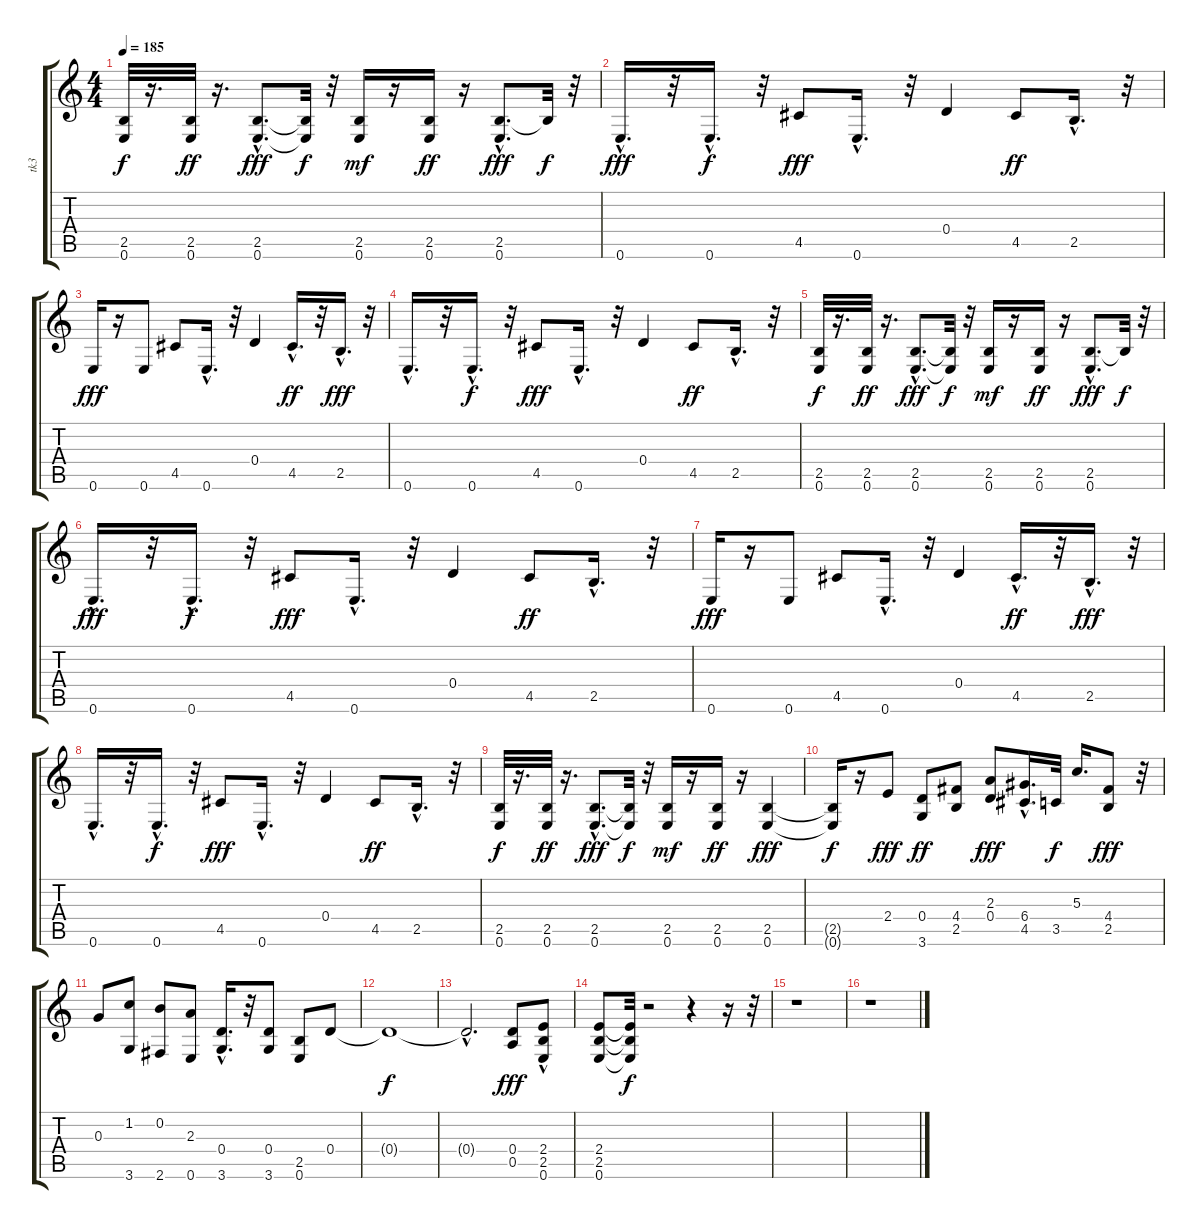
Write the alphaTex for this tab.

\track ("tk3" "tk3") {instrument distortionguitar}
\staff {score tabs}
\tuning (E4 B3 G3 D3 A2 E2) {hide}
\ts (4 4)
\tempo 185
\clef g2
\ks c
(2.5 0.6).32{dy f} r.16{d} (2.5 0.6).32{dy ff} r.16{d} (2.5{hac} 0.6{hac}).8{d dy fff} (2.5{t} 0.6{t}).32{dy f} r.32 (2.5 0.6).16{dy mf} r.16 (2.5 0.6).16{dy ff} r.16 (2.5{hac} 0.6{hac}).8{d dy fff} 2.5{t}.32{dy f} r.32 |
0.6{hac}.16{d dy fff} r.32 0.6{hac}.16{d dy f} r.32 4.5.8{dy fff} 0.6{hac}.16{d} r.32 0.4.4 4.5.8{dy ff} 2.5{hac}.16{d} r.32 |
0.6.16{dy fff} r.16 0.6.8 4.5.8 0.6{hac}.16{d} r.32 0.4.4 4.5{hac}.16{d dy ff} r.32 2.5{hac}.16{d dy fff} r.32 |
0.6{hac}.16{d} r.32 0.6{hac}.16{d dy f} r.32 4.5.8{dy fff} 0.6{hac}.16{d} r.32 0.4.4 4.5.8{dy ff} 2.5{hac}.16{d} r.32 |
(2.5 0.6).32{dy f} r.16{d} (2.5 0.6).32{dy ff} r.16{d} (2.5{hac} 0.6{hac}).8{d dy fff} (2.5{t} 0.6{t}).32{dy f} r.32 (2.5 0.6).16{dy mf} r.16 (2.5 0.6).16{dy ff} r.16 (2.5{hac} 0.6{hac}).8{d dy fff} 2.5{t}.32{dy f} r.32 |
0.6{hac}.16{d dy fff} r.32 0.6{hac}.16{d dy f} r.32 4.5.8{dy fff} 0.6{hac}.16{d} r.32 0.4.4 4.5.8{dy ff} 2.5{hac}.16{d} r.32 |
0.6.16{dy fff} r.16 0.6.8 4.5.8 0.6{hac}.16{d} r.32 0.4.4 4.5{hac}.16{d dy ff} r.32 2.5{hac}.16{d dy fff} r.32 |
0.6{hac}.16{d} r.32 0.6{hac}.16{d dy f} r.32 4.5.8{dy fff} 0.6{hac}.16{d} r.32 0.4.4 4.5.8{dy ff} 2.5{hac}.16{d} r.32 |
(2.5 0.6).32{dy f} r.16{d} (2.5 0.6).32{dy ff} r.16{d} (2.5{hac} 0.6{hac}).8{d dy fff} (2.5{t} 0.6{t}).32{dy f} r.32 (2.5 0.6).16{dy mf} r.16 (2.5 0.6).16{dy ff} r.16 (2.5 0.6).4{dy fff} |
(2.5{t} 0.6{t}).16{dy f} r.16 2.4.8{dy fff} (0.4 3.6).8{dy ff} (4.4 2.5).8 (2.3 0.4).8{dy fff} (6.4{hac} 4.5).16{d} 3.5.32{dy f} 5.3.16{d} (4.4 2.5).8{dy fff} r.32 |
0.3.8 (1.2 3.6).8 (0.2 2.6).8 (2.3 0.6).8 (0.4{hac} 3.6{hac}).16{d} r.32 (0.4 3.6).8 (2.5 0.6).8 0.4.8 |
0.4{t}.1{dy f} |
0.4{hac t}.2{d} (0.4 0.5).8{dy fff} (2.4 2.5{hac} 0.6{hac}).8 |
(2.4 2.5 0.6).8 (2.4{t} 2.5{t} 0.6{t}).32{dy f} r.2 r.4 r.16 r.32 |
r.1 |
r.1
